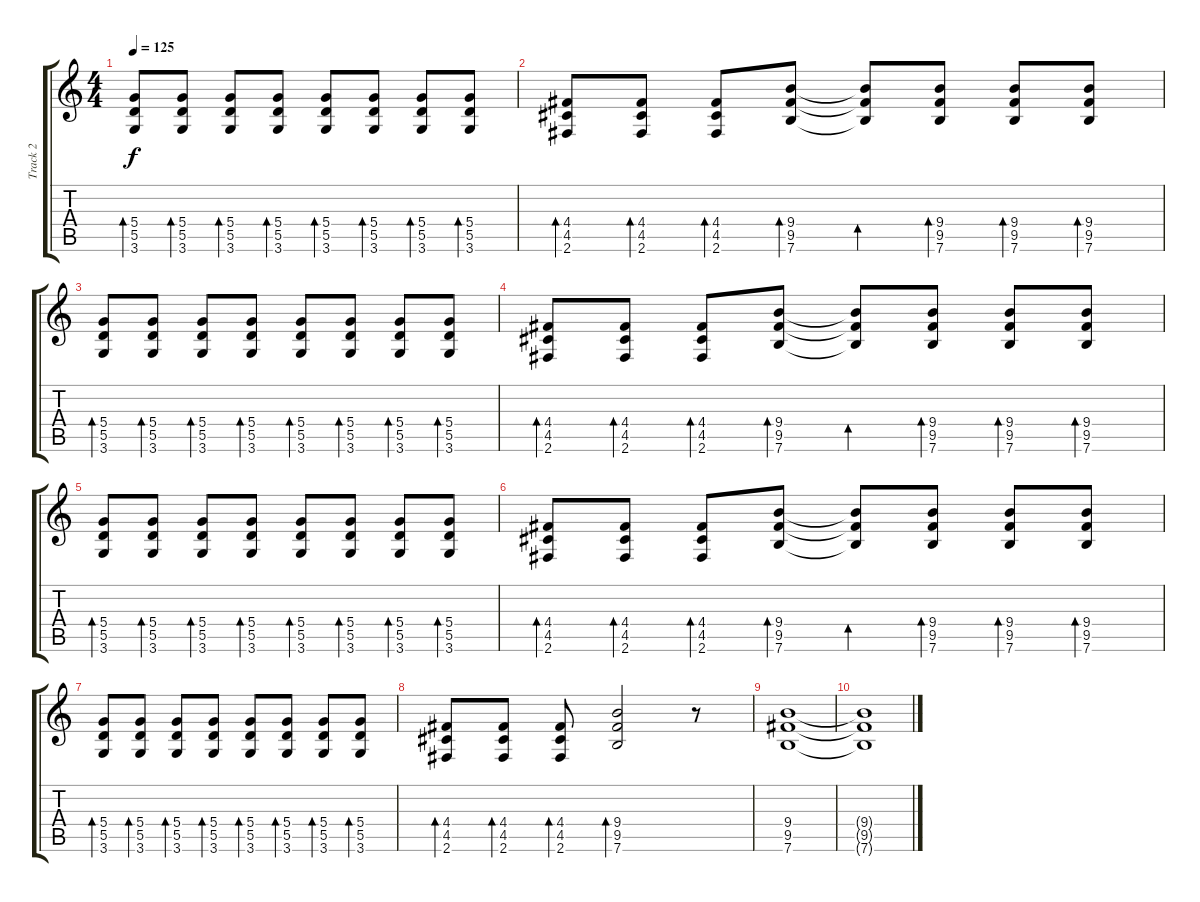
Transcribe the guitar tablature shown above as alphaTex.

\track ("Track 2" "Track 2") {instrument overdrivenguitar}
\staff {score tabs}
\tuning (E4 B3 G3 D3 A2 E2) {hide}
\ts (4 4)
\tempo 125
\clef g2
\ks c
(5.4 5.5 3.6).8{bd 60 dy f} (5.4 5.5 3.6).8{bd 60} (5.4 5.5 3.6).8{bd 60} (5.4 5.5 3.6).8{bd 60} (5.4 5.5 3.6).8{bd 60} (5.4 5.5 3.6).8{bd 60} (5.4 5.5 3.6).8{bd 60} (5.4 5.5 3.6).8{bd 60} |
(4.4 4.5 2.6).8{bd 60} (4.4 4.5 2.6).8{bd 60} (4.4 4.5 2.6).8{bd 60} (9.4 9.5 7.6).8{bd 60} (9.4{t} 9.5{t} 7.6{t}).8{bd 60} (9.4 9.5 7.6).8{bd 60} (9.4 9.5 7.6).8{bd 60} (9.4 9.5 7.6).8{bd 60} |
(5.4 5.5 3.6).8{bd 60} (5.4 5.5 3.6).8{bd 60} (5.4 5.5 3.6).8{bd 60} (5.4 5.5 3.6).8{bd 60} (5.4 5.5 3.6).8{bd 60} (5.4 5.5 3.6).8{bd 60} (5.4 5.5 3.6).8{bd 60} (5.4 5.5 3.6).8{bd 60} |
(4.4 4.5 2.6).8{bd 60} (4.4 4.5 2.6).8{bd 60} (4.4 4.5 2.6).8{bd 60} (9.4 9.5 7.6).8{bd 60} (9.4{t} 9.5{t} 7.6{t}).8{bd 60} (9.4 9.5 7.6).8{bd 60} (9.4 9.5 7.6).8{bd 60} (9.4 9.5 7.6).8{bd 60} |
(5.4 5.5 3.6).8{bd 60} (5.4 5.5 3.6).8{bd 60} (5.4 5.5 3.6).8{bd 60} (5.4 5.5 3.6).8{bd 60} (5.4 5.5 3.6).8{bd 60} (5.4 5.5 3.6).8{bd 60} (5.4 5.5 3.6).8{bd 60} (5.4 5.5 3.6).8{bd 60} |
(4.4 4.5 2.6).8{bd 60} (4.4 4.5 2.6).8{bd 60} (4.4 4.5 2.6).8{bd 60} (9.4 9.5 7.6).8{bd 60} (9.4{t} 9.5{t} 7.6{t}).8{bd 60} (9.4 9.5 7.6).8{bd 60} (9.4 9.5 7.6).8{bd 60} (9.4 9.5 7.6).8{bd 60} |
(5.4 5.5 3.6).8{bd 60} (5.4 5.5 3.6).8{bd 60} (5.4 5.5 3.6).8{bd 60} (5.4 5.5 3.6).8{bd 60} (5.4 5.5 3.6).8{bd 60} (5.4 5.5 3.6).8{bd 60} (5.4 5.5 3.6).8{bd 60} (5.4 5.5 3.6).8{bd 60} |
(4.4 4.5 2.6).8{bd 60} (4.4 4.5 2.6).8{bd 60} (4.4 4.5 2.6).8{bd 60} (9.4 9.5 7.6).2{bd 60} r.8 |
(9.4 9.5 7.6).1 |
(9.4{t} 9.5{t} 7.6{t}).1
